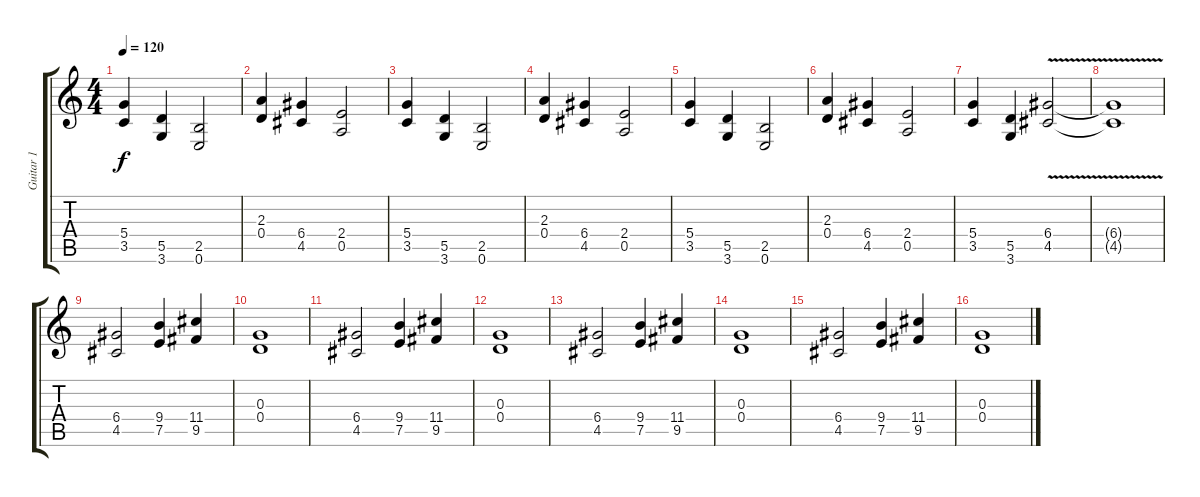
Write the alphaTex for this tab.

\track ("Guitar 1" "Guitar 1") {instrument distortionguitar}
\staff {score tabs}
\tuning (E4 B3 G3 D3 A2 E2) {hide}
\ts (4 4)
\tempo 120
\clef g2
\ks c
(5.4 3.5).4{dy f} (5.5 3.6).4 (2.5 0.6).2 |
(2.3 0.4).4 (6.4 4.5).4 (2.4 0.5).2 |
(5.4 3.5).4 (5.5 3.6).4 (2.5 0.6).2 |
(2.3 0.4).4 (6.4 4.5).4 (2.4 0.5).2 |
(5.4 3.5).4 (5.5 3.6).4 (2.5 0.6).2 |
(2.3 0.4).4 (6.4 4.5).4 (2.4 0.5).2 |
(5.4 3.5).4 (5.5 3.6).4 (6.4{v} 4.5{v}).2 |
(6.4{t} 4.5{t}).1 |
(6.4 4.5).2 (9.4 7.5).4 (11.4 9.5).4 |
(0.3 0.4).1 |
(6.4 4.5).2 (9.4 7.5).4 (11.4 9.5).4 |
(0.3 0.4).1 |
(6.4 4.5).2 (9.4 7.5).4 (11.4 9.5).4 |
(0.3 0.4).1 |
(6.4 4.5).2 (9.4 7.5).4 (11.4 9.5).4 |
(0.3 0.4).1
